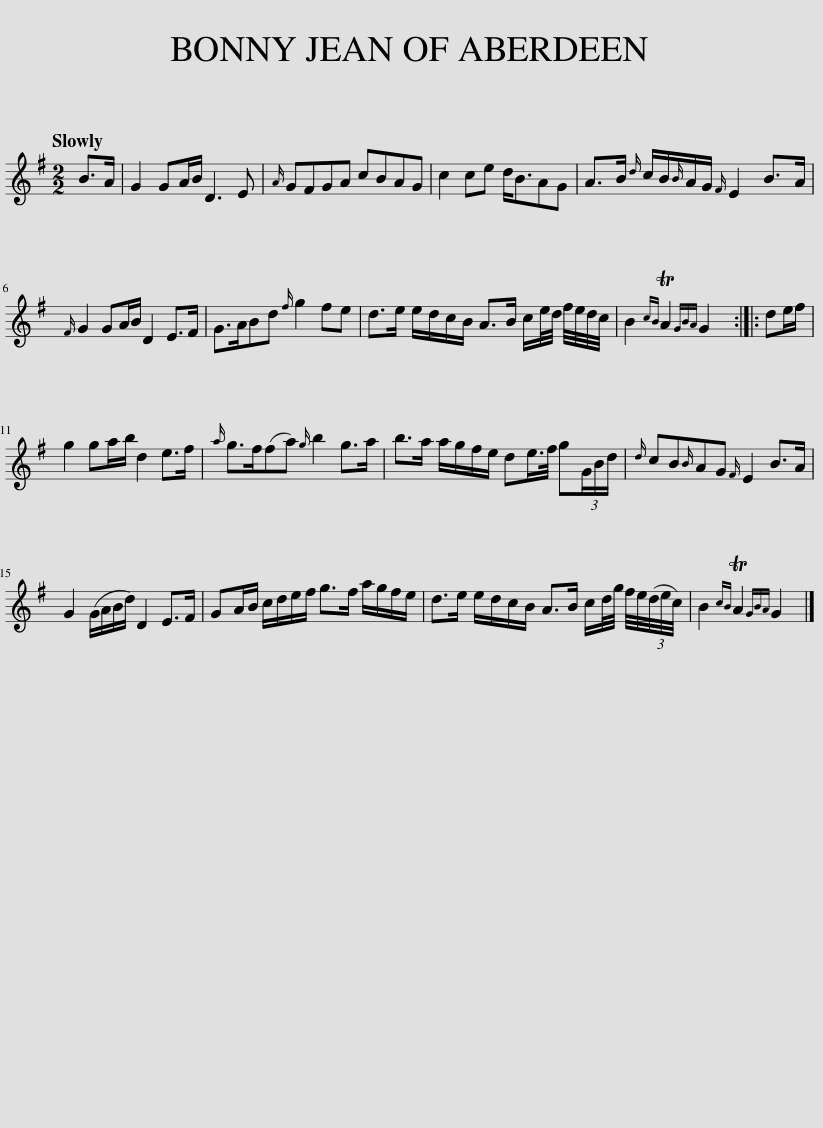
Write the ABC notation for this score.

X:1
L:1/8
Q:1/4=120
M:2/2
I:linebreak $
K:G
V:1 treble
V:1
 B>A | G2 GA/B/ D3 E |{A} GFGA cBAG | c2 ce d<BAG | A>B{d} c/B/{B}A/G/{F} E2 B>A |$ %5
{F} G2 GA/B/ D2 E>F | G>ABd{f} g2 fe | d>e e/d/c/B/ A>B c/e/4d/4 f/4e/4d/4c/4 | B2{cB} TA2{GBA} G2 :: de/f/ |$ %10
 g2 ga/b/ d2 e>f |{a} g>f(fa){g} b2 g>a | b>a a/g/f/e/ de/>f/ g(3G/B/d/ |{d} cB{B}AG{F} E2 B>A |$ G2 (G/A/B/d/) D2 E>F | %15
 GA/B/ c/d/e/f/ g>f a/g/f/e/ | d>e e/d/c/B/ A>B c/d/4g/4 f/4e/4(3(d/4e/4c/4) | B2{cB} TA2{GBA} G2 |] %18
